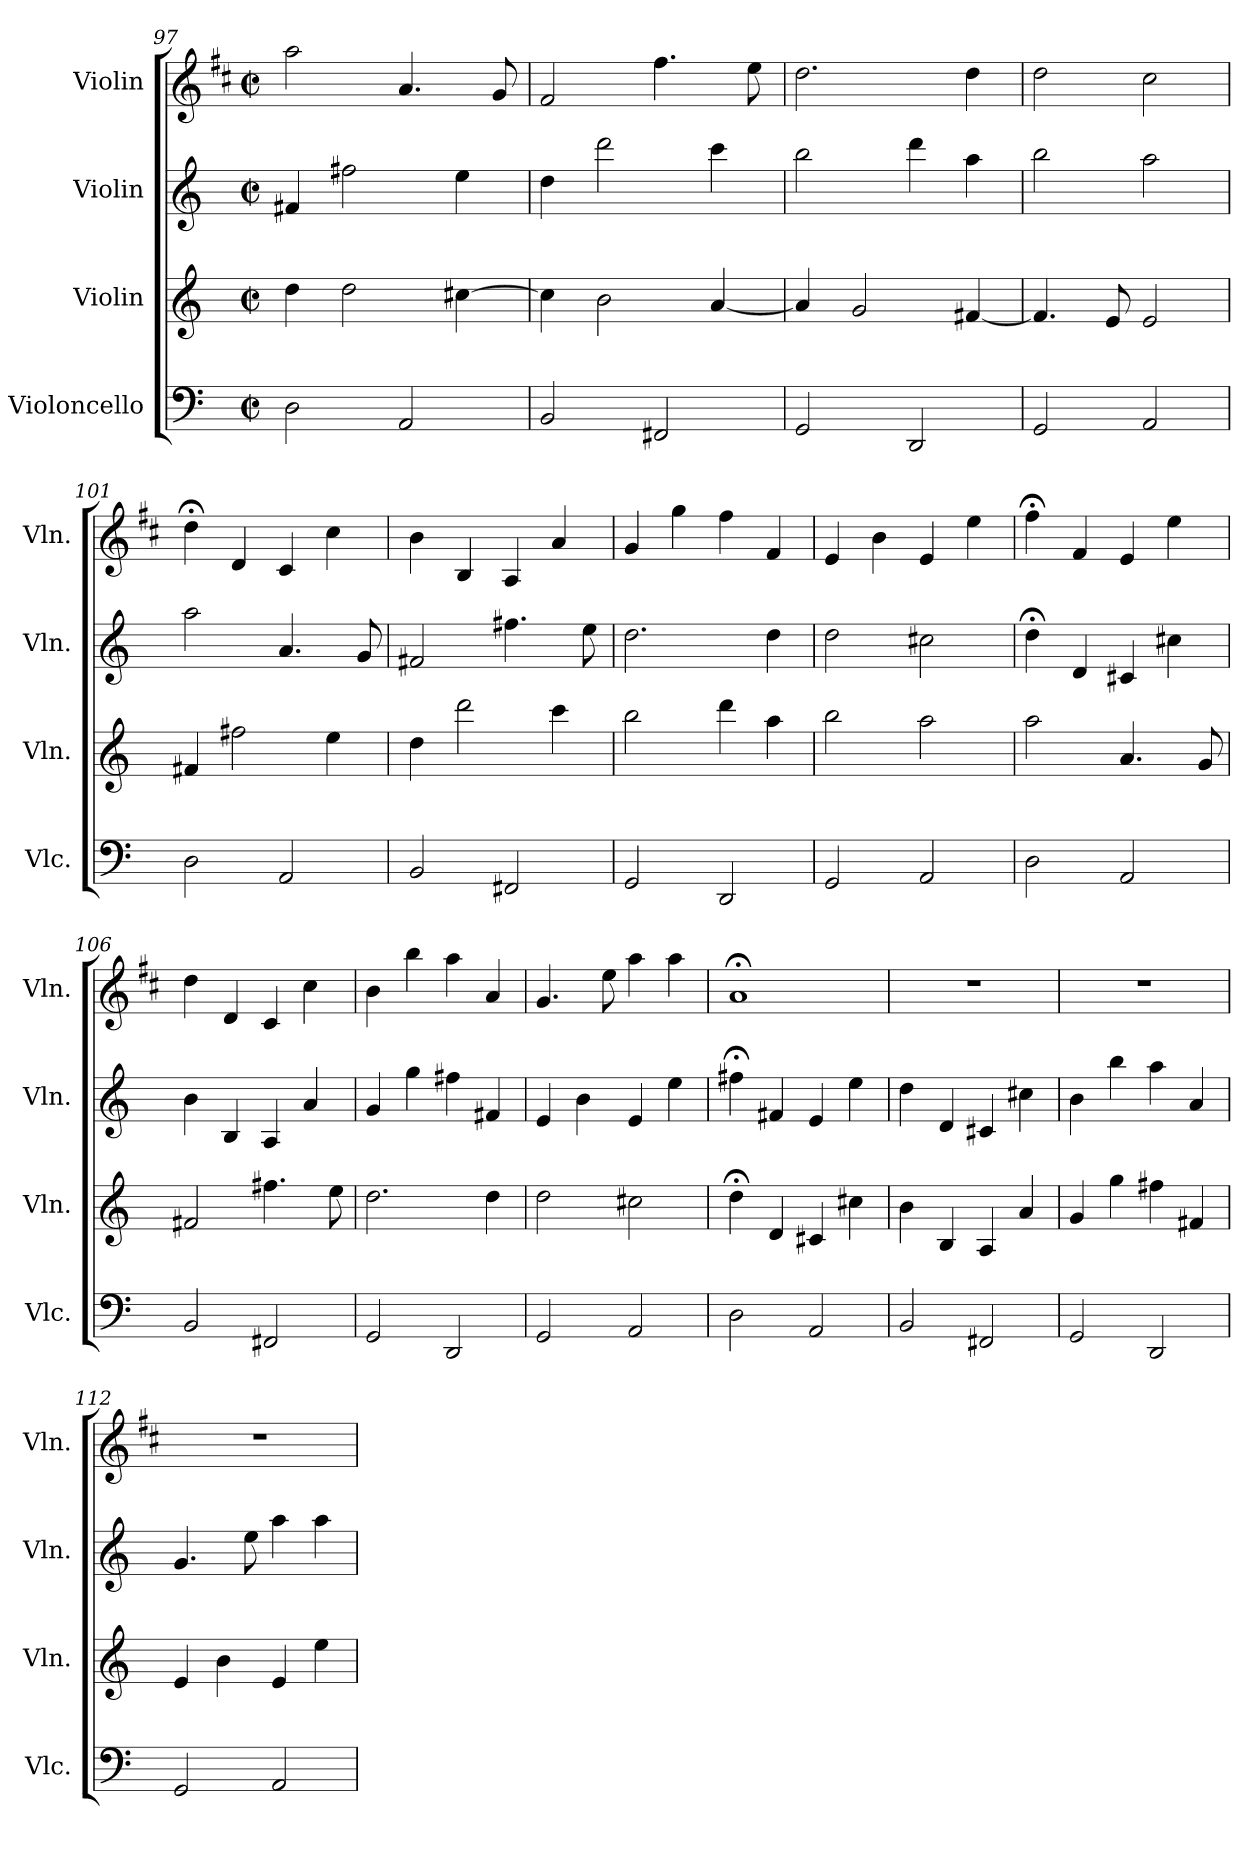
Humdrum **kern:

**kern	**kern	**kern	**kern
*part4	*part3	*part2	*part1
*staff4	*staff3	*staff2	*staff1
*I"Violoncello	*I"Violin	*I"Violin	*I"Violin
*I'Vlc.	*I'Vln.	*I'Vln.	*I'Vln.
*clefF4	*clefG2	*clefG2	*clefG2
*k[]	*k[]	*k[]	*k[f#c#]
*C:	*C:	*C:	*D:
*M2/2	*M2/2	*M2/2	*M2/2
*met(c|)	*met(c|)	*met(c|)	*met(c|)
=97	=97	=97	=97
2D\	4dd\	4f#X/	2aa\
.	2dd\	2ff#X\	.
2AA/	.	.	4.a/
.	[4cc#X\	4ee\	.
.	.	.	8g/
=98	=98	=98	=98
2BB/	4cc#\]	4dd\	2f#/
.	2b\	2ddd\	.
2FF#X/	.	.	4.ff#\
.	[4a/	4ccc\	.
.	.	.	8ee\
=99	=99	=99	=99
2GG/	4a/]	2bb\	2.dd\
.	2g/	.	.
2DD/	.	4ddd\	.
.	[4f#X/	4aa\	4dd\
=100	=100	=100	=100
2GG/	4.f#/]	2bb\	2dd\
.	8e/	.	.
2AA/	2e/	2aa\	2cc#\
=101	=101	=101	=101
2D\	4f#X/	2aa\	4dd;<\
.	2ff#X\	.	4d/
2AA/	.	4.a/	4c#/
.	4ee\	.	4cc#\
.	.	8g/	.
!!LO:PB:g=z
=102	=102	=102	=102
2BB/	4dd\	2f#X/	4b\
.	2ddd\	.	4B/
2FF#X/	.	4.ff#X\	4A/
.	4ccc\	.	4a/
.	.	8ee\	.
=103	=103	=103	=103
2GG/	2bb\	2.dd\	4g/
.	.	.	4gg\
2DD/	4ddd\	.	4ff#\
.	4aa\	4dd\	4f#/
=104	=104	=104	=104
2GG/	2bb\	2dd\	4e/
.	.	.	4b\
2AA/	2aa\	2cc#X\	4e/
.	.	.	4ee\
=105	=105	=105	=105
2D\	2aa\	4dd;<\	4ff#;<\
.	.	4d/	4f#/
2AA/	4.a/	4c#X/	4e/
.	.	4cc#X\	4ee\
.	8g/	.	.
=106	=106	=106	=106
2BB/	2f#X/	4b\	4dd\
.	.	4B/	4d/
2FF#X/	4.ff#X\	4A/	4c#/
.	.	4a/	4cc#\
.	8ee\	.	.
=107	=107	=107	=107
2GG/	2.dd\	4g/	4b\
.	.	4gg\	4bb\
2DD/	.	4ff#X\	4aa\
.	4dd\	4f#X/	4a/
=108	=108	=108	=108
2GG/	2dd\	4e/	4.g/
.	.	4b\	.
.	.	.	8ee\
2AA/	2cc#X\	4e/	4aa\
.	.	4ee\	4aa\
!!LO:LB:g=z
=109	=109	=109	=109
2D\	4dd;<\	4ff#X;<\	1a;<
.	4d/	4f#X/	.
2AA/	4c#X/	4e/	.
.	4cc#X\	4ee\	.
=110	=110	=110	=110
2BB/	4b\	4dd\	1r
.	4B/	4d/	.
2FF#X/	4A/	4c#X/	.
.	4a/	4cc#X\	.
=111	=111	=111	=111
2GG/	4g/	4b\	1r
.	4gg\	4bb\	.
2DD/	4ff#X\	4aa\	.
.	4f#X/	4a/	.
=112	=112	=112	=112
2GG/	4e/	4.g/	1r
.	4b\	.	.
.	.	8ee\	.
2AA/	4e/	4aa\	.
.	4ee\	4aa\	.
=	=	=	=
*-	*-	*-	*-
